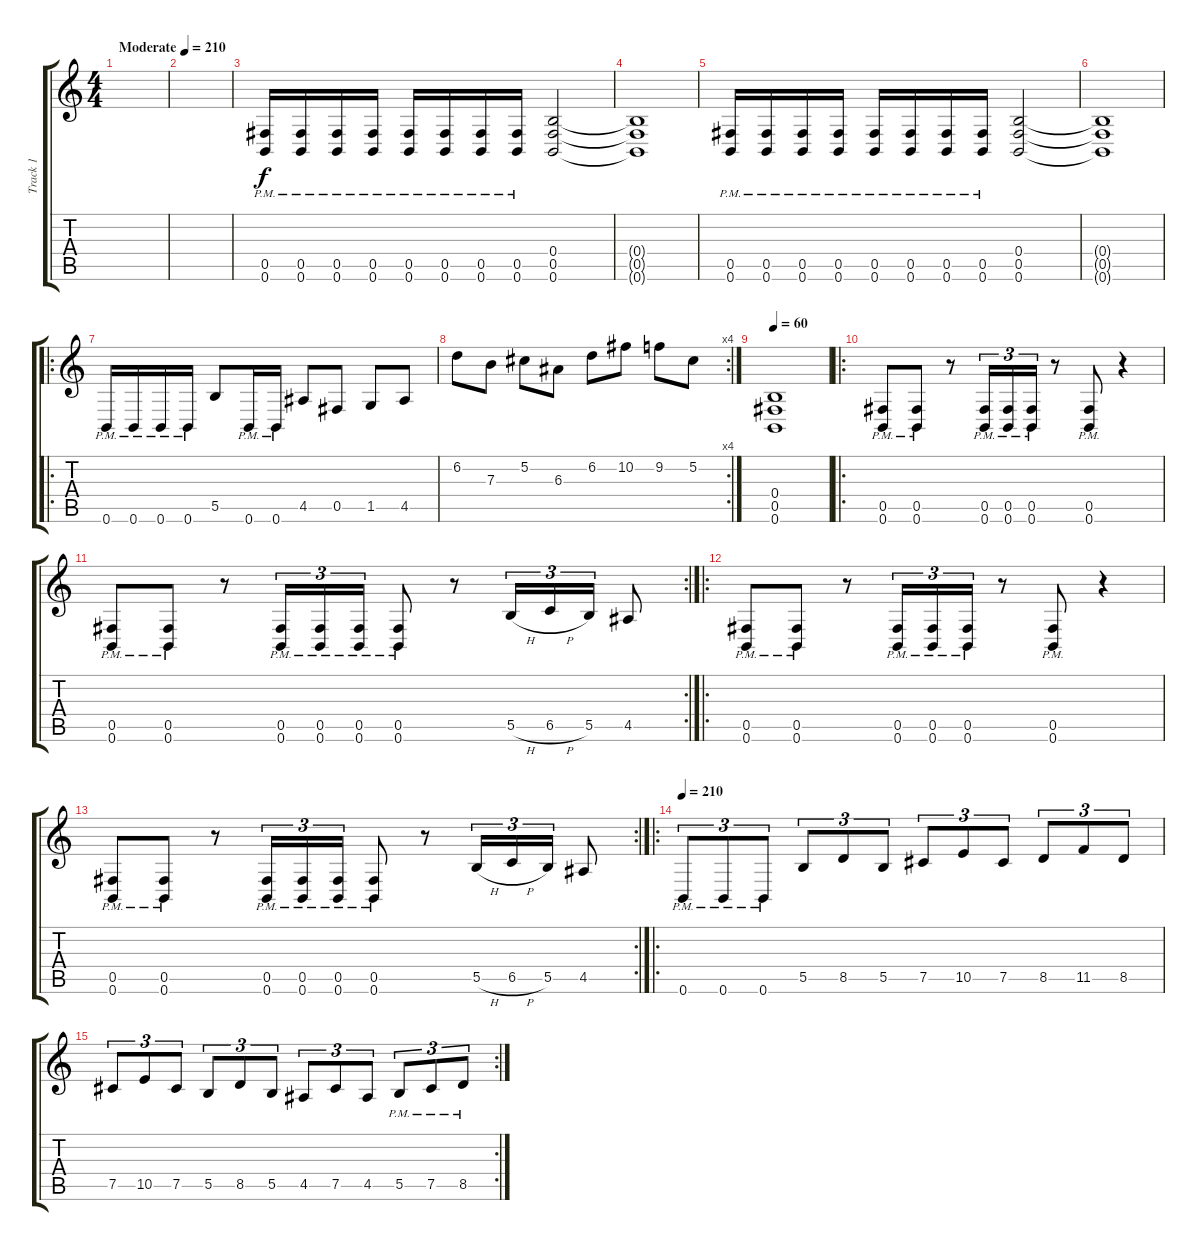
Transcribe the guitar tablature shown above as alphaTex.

\track ("Track 1" "Track 1") {instrument distortionguitar}
\staff {score tabs}
\tuning (Db4 Ab3 E3 B2 Gb2 B1) {hide}
\ts (4 4)
\tempo (210 "Moderate")
\clef g2
\ks c
|
|
(0.5{pm} 0.6{pm}).16 (0.5{pm} 0.6{pm}).16 (0.5{pm} 0.6{pm}).16 (0.5{pm} 0.6{pm}).16 (0.5{pm} 0.6{pm}).16 (0.5{pm} 0.6{pm}).16 (0.5{pm} 0.6{pm}).16 (0.5{pm} 0.6{pm}).16 (0.4 0.5 0.6).2 |
(0.4{t} 0.5{t} 0.6{t}).1 |
(0.5{pm} 0.6{pm}).16 (0.5{pm} 0.6{pm}).16 (0.5{pm} 0.6{pm}).16 (0.5{pm} 0.6{pm}).16 (0.5{pm} 0.6{pm}).16 (0.5{pm} 0.6{pm}).16 (0.5{pm} 0.6{pm}).16 (0.5{pm} 0.6{pm}).16 (0.4 0.5 0.6).2 |
(0.4{t} 0.5{t} 0.6{t}).1 |
\ro
0.6{pm}.16 0.6{pm}.16 0.6{pm}.16 0.6{pm}.16 5.5.8 0.6{pm}.16 0.6{pm}.16 4.5.8 0.5.8 1.5.8 4.5.8 |
\rc 4
6.2.8 7.3.8 5.2.8 6.3.8 6.2.8 10.2.8 9.2.8 5.2.8 |
\tempo 60
(0.4 0.5 0.6).1 |
\ro
(0.5{pm} 0.6{pm}).8 (0.5{pm} 0.6{pm}).8 r.8 (0.5{pm} 0.6{pm}).16{tu (3 2)} (0.5{pm} 0.6{pm}).16{tu (3 2)} (0.5{pm} 0.6{pm}).16{tu (3 2)} r.8 (0.5{pm} 0.6{pm}).8 r.4 |
\rc 2
(0.5{pm} 0.6{pm}).8 (0.5{pm} 0.6{pm}).8 r.8 (0.5{pm} 0.6{pm}).16{tu (3 2)} (0.5{pm} 0.6{pm}).16{tu (3 2)} (0.5{pm} 0.6{pm}).16{tu (3 2)} (0.5{pm} 0.6{pm}).8 r.8 5.5{h}.16{tu (3 2)} 6.5{h}.16{tu (3 2)} 5.5.16{tu (3 2)} 4.5.8 |
\ro
(0.5{pm} 0.6{pm}).8 (0.5{pm} 0.6{pm}).8 r.8 (0.5{pm} 0.6{pm}).16{tu (3 2)} (0.5{pm} 0.6{pm}).16{tu (3 2)} (0.5{pm} 0.6{pm}).16{tu (3 2)} r.8 (0.5{pm} 0.6{pm}).8 r.4 |
\rc 2
(0.5{pm} 0.6{pm}).8 (0.5{pm} 0.6{pm}).8 r.8 (0.5{pm} 0.6{pm}).16{tu (3 2)} (0.5{pm} 0.6{pm}).16{tu (3 2)} (0.5{pm} 0.6{pm}).16{tu (3 2)} (0.5{pm} 0.6{pm}).8 r.8 5.5{h}.16{tu (3 2)} 6.5{h}.16{tu (3 2)} 5.5.16{tu (3 2)} 4.5.8 |
\ro
\tempo 210
0.6{pm}.8{tu (3 2)} 0.6{pm}.8{tu (3 2)} 0.6{pm}.8{tu (3 2)} 5.5.8{tu (3 2)} 8.5.8{tu (3 2)} 5.5.8{tu (3 2)} 7.5.8{tu (3 2)} 10.5.8{tu (3 2)} 7.5.8{tu (3 2)} 8.5.8{tu (3 2)} 11.5.8{tu (3 2)} 8.5.8{tu (3 2)} |
\rc 2
7.5.8{tu (3 2)} 10.5.8{tu (3 2)} 7.5.8{tu (3 2)} 5.5.8{tu (3 2)} 8.5.8{tu (3 2)} 5.5.8{tu (3 2)} 4.5.8{tu (3 2)} 7.5.8{tu (3 2)} 4.5.8{tu (3 2)} 5.5{pm}.8{tu (3 2)} 7.5{pm}.8{tu (3 2)} 8.5{pm}.8{tu (3 2)}
